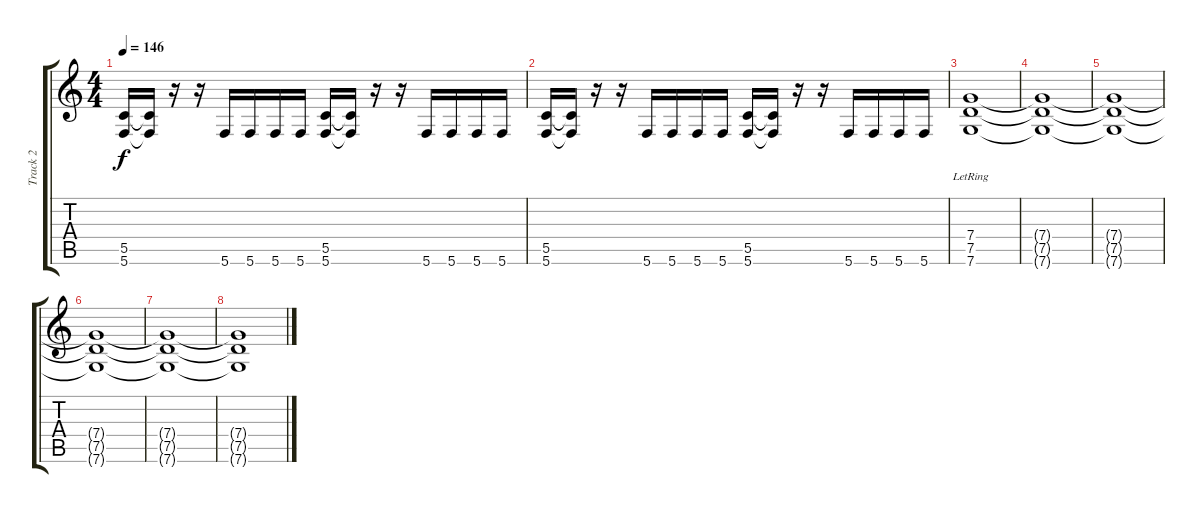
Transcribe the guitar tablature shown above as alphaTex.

\track ("Track 2" "Track 2") {instrument distortionguitar bank 255}
\staff {score tabs}
\tuning (D4 A3 F3 C3 G2 C2) {hide}
\ts (4 4)
\tempo 146
\clef g2
\ks c
(5.5 5.6).16{dy f} (5.5{t} 5.6{t}).16 r.16 r.16 5.6.16 5.6.16 5.6.16 5.6.16 (5.5 5.6).16 (5.5{t} 5.6{t}).16 r.16 r.16 5.6.16 5.6.16 5.6.16 5.6.16 |
(5.5 5.6).16 (5.5{t} 5.6{t}).16 r.16 r.16 5.6.16 5.6.16 5.6.16 5.6.16 (5.5 5.6).16 (5.5{t} 5.6{t}).16 r.16 r.16 5.6.16 5.6.16 5.6.16 5.6.16 |
(7.4{lr} 7.5{lr} 7.6{lr}).1 |
(7.4{t} 7.5{t} 7.6{t}).1 |
(7.4{t} 7.5{t} 7.6{t}).1{volume 0} |
(7.4{t} 7.5{t} 7.6{t}).1 |
(7.4{t} 7.5{t} 7.6{t}).1 |
(7.4{t} 7.5{t} 7.6{t}).1
